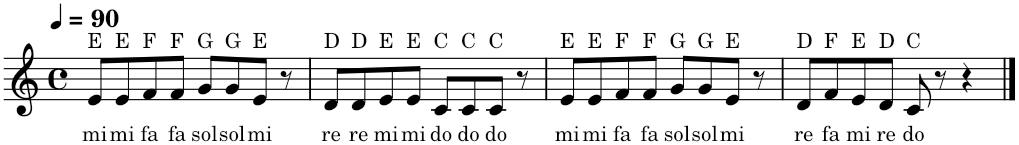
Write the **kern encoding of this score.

**kern	**text
*part1	*part1
*staff1	*staff1
*I"Piano	*
*I'Pno.	*
*clefG2	*
*k[]	*
*M4/4	*
*met(c)	*
*MM90	*
=1	=1
!LO:TX:a:t=E	!
!	!LO:LY:b
8e/L	mi
!LO:TX:a:t=E	!
!	!LO:LY:b
8e/	mi
!LO:TX:a:t=F	!
!	!LO:LY:b
8f/	fa
!LO:TX:a:t=F	!
!	!LO:LY:b
8f/J	fa
!LO:TX:a:t=G	!
!	!LO:LY:b
8g/L	sol
!LO:TX:a:t=G	!
!	!LO:LY:b
8g/	sol
!LO:TX:a:t=E	!
!	!LO:LY:b
8e/J	mi
8r	.
=2	=2
!LO:TX:a:t=D	!
!	!LO:LY:b
8d/L	re
!LO:TX:a:t=D	!
!	!LO:LY:b
8d/	re
!LO:TX:a:t=E	!
!	!LO:LY:b
8e/	mi
!LO:TX:a:t=E	!
!	!LO:LY:b
8e/J	mi
!LO:TX:a:t=C	!
!	!LO:LY:b
8c/L	do
!LO:TX:a:t=C	!
!	!LO:LY:b
8c/	do
!LO:TX:a:t=C	!
!	!LO:LY:b
8c/J	do
8r	.
=3	=3
!LO:TX:a:t=E	!
!	!LO:LY:b
8e/L	mi
!LO:TX:a:t=E	!
!	!LO:LY:b
8e/	mi
!LO:TX:a:t=F	!
!	!LO:LY:b
8f/	fa
!LO:TX:a:t=F	!
!	!LO:LY:b
8f/J	fa
!LO:TX:a:t=G	!
!	!LO:LY:b
8g/L	sol
!LO:TX:a:t=G	!
!	!LO:LY:b
8g/	sol
!LO:TX:a:t=E	!
!	!LO:LY:b
8e/J	mi
8r	.
=4	=4
!LO:TX:a:t=D	!
!	!LO:LY:b
8d/L	re
!LO:TX:a:t=F	!
!	!LO:LY:b
8f/	fa
!LO:TX:a:t=E	!
!	!LO:LY:b
8e/	mi
!LO:TX:a:t=D	!
!	!LO:LY:b
8d/J	re
!LO:TX:a:t=C	!
!	!LO:LY:b
8c/	do
8r	.
4r	.
==	==
*-	*-
